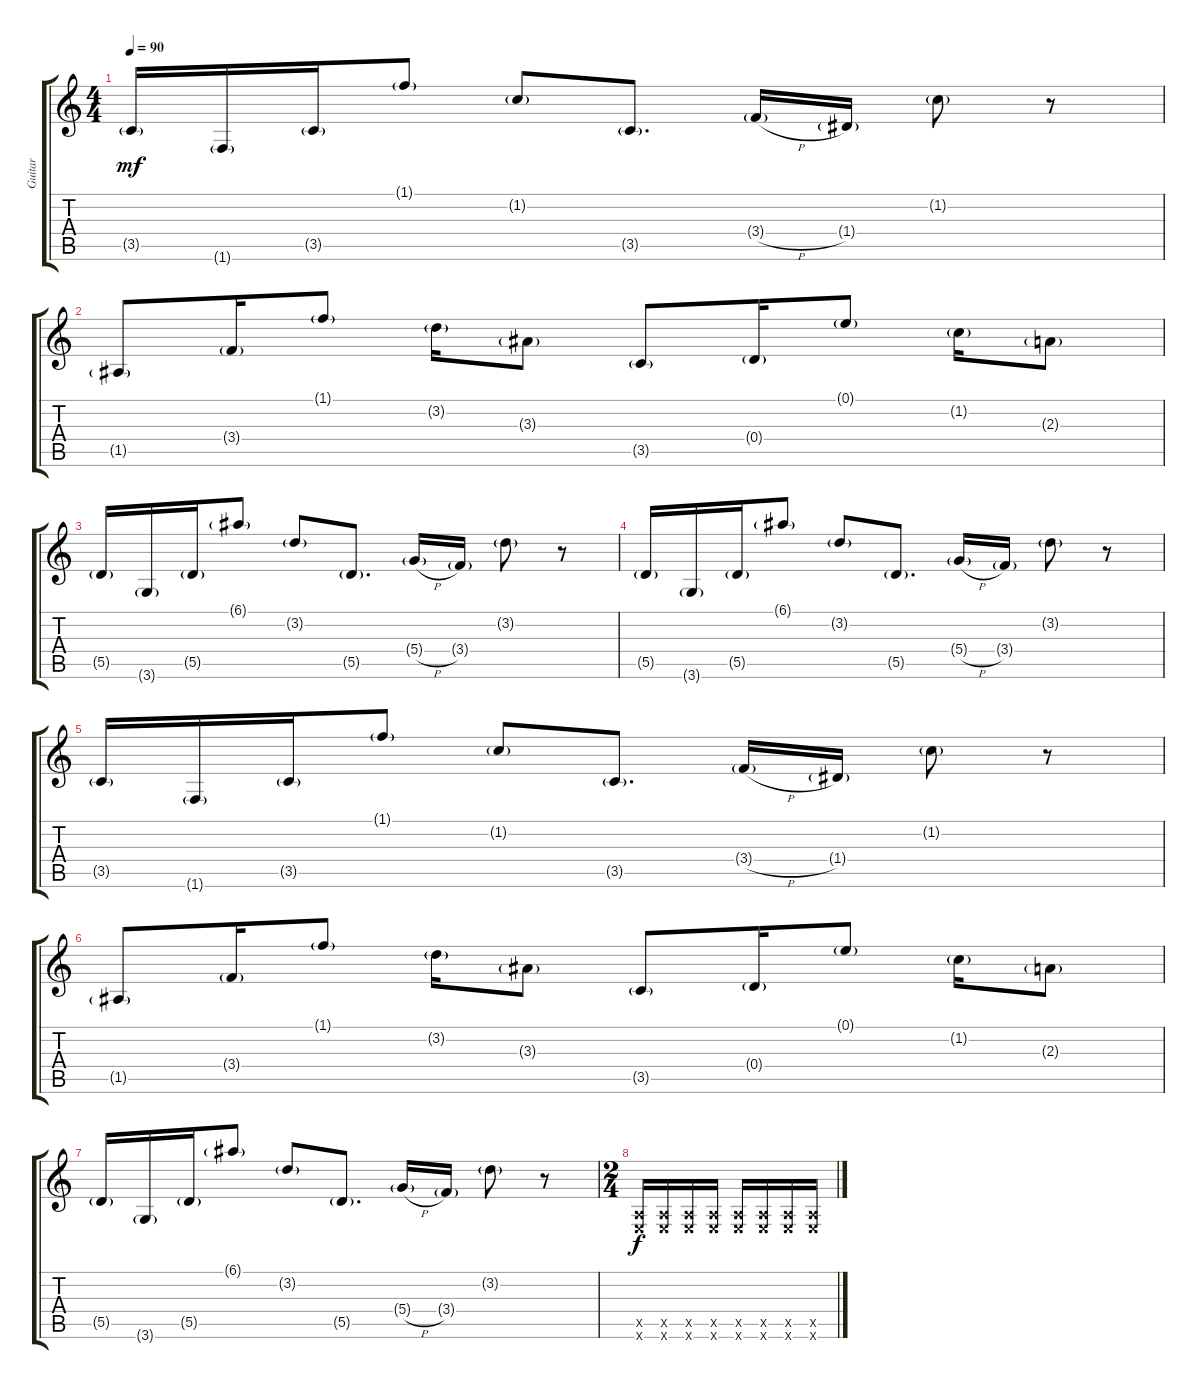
\track ("Guitar" "Guitar") {instrument electricguitarjazz}
\staff {score tabs}
\tuning (E4 B3 G3 D3 A2 E2) {hide}
\ts (4 4)
\tempo 90
\clef g2
\ks c
3.5{g}.16{dy mf} 1.6{g}.16 3.5{g}.16 1.1{g}.8 1.2{g}.8 3.5{g}.8{d} 3.4{h g}.16 1.4{g}.16 1.2{g}.8 r.8 |
1.5{g}.8 3.4{g}.16 1.1{g}.8 3.2{g}.16 3.3{g}.8 3.5{g}.8 0.4{g}.16 0.1{g}.8 1.2{g}.16 2.3{g}.8 |
5.5{g}.16 3.6{g}.16 5.5{g}.16 6.1{g}.8 3.2{g}.8 5.5{g}.8{d} 5.4{h g}.16 3.4{g}.16 3.2{g}.8 r.8 |
5.5{g}.16 3.6{g}.16 5.5{g}.16 6.1{g}.8 3.2{g}.8 5.5{g}.8{d} 5.4{h g}.16 3.4{g}.16 3.2{g}.8 r.8 |
3.5{g}.16 1.6{g}.16 3.5{g}.16 1.1{g}.8 1.2{g}.8 3.5{g}.8{d} 3.4{h g}.16 1.4{g}.16 1.2{g}.8 r.8 |
1.5{g}.8 3.4{g}.16 1.1{g}.8 3.2{g}.16 3.3{g}.8 3.5{g}.8 0.4{g}.16 0.1{g}.8 1.2{g}.16 2.3{g}.8 |
5.5{g}.16 3.6{g}.16 5.5{g}.16 6.1{g}.8 3.2{g}.8 5.5{g}.8{d} 5.4{h g}.16 3.4{g}.16 3.2{g}.8 r.8 |
\ts (2 4)
(0.5{x} 0.6{x}).16{dy f} (0.5{x} 0.6{x}).16 (0.5{x} 0.6{x}).16 (0.5{x} 0.6{x}).16 (0.5{x} 0.6{x}).16 (0.5{x} 0.6{x}).16 (0.5{x} 0.6{x}).16 (0.5{x} 0.6{x}).16
